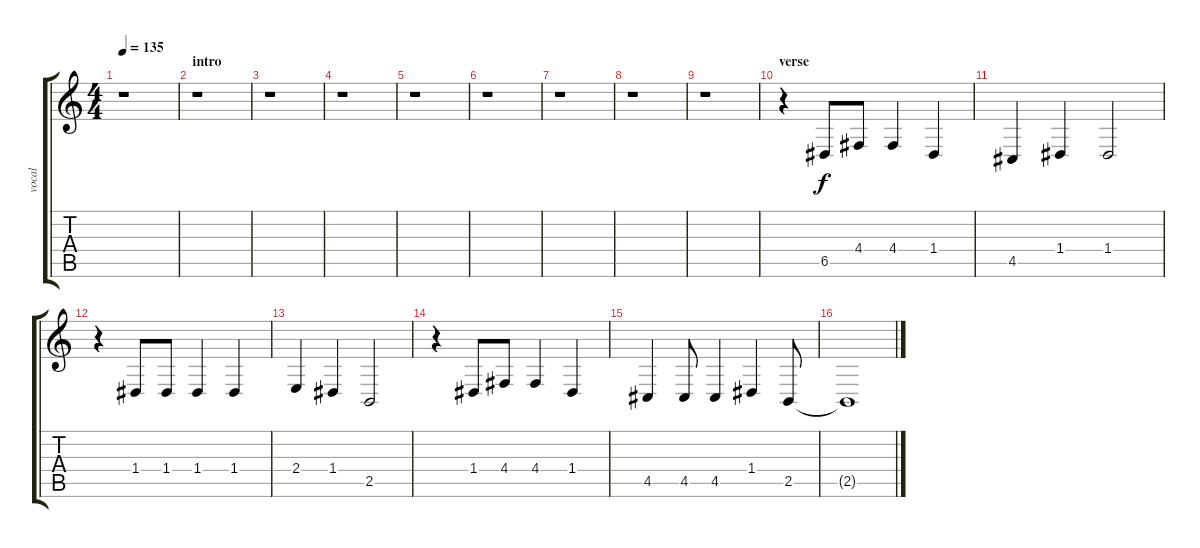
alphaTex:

\track ("vocal" "vocal") {instrument flute}
\staff {score tabs}
\tuning (E4 B3 G3 D3 A2 E2) {hide}
\ts (4 4)
\tempo 135
\clef g2
\ks c
r.1{dy f instrument flute} |
\section ("" "intro")
r.1 |
r.1 |
r.1 |
r.1 |
r.1 |
r.1 |
r.1 |
r.1 |
\section ("" "verse")
r.4 6.5.8 4.4.8 4.4.4 1.4.4 |
4.5.4 1.4.4 1.4.2 |
r.4 1.4.8 1.4.8 1.4.4 1.4.4 |
2.4.4 1.4.4 2.5.2 |
r.4 1.4.8 4.4.8 4.4.4 1.4.4 |
4.5.4 4.5.8 4.5.4 1.4.4 2.5.8 |
2.5{t}.1
